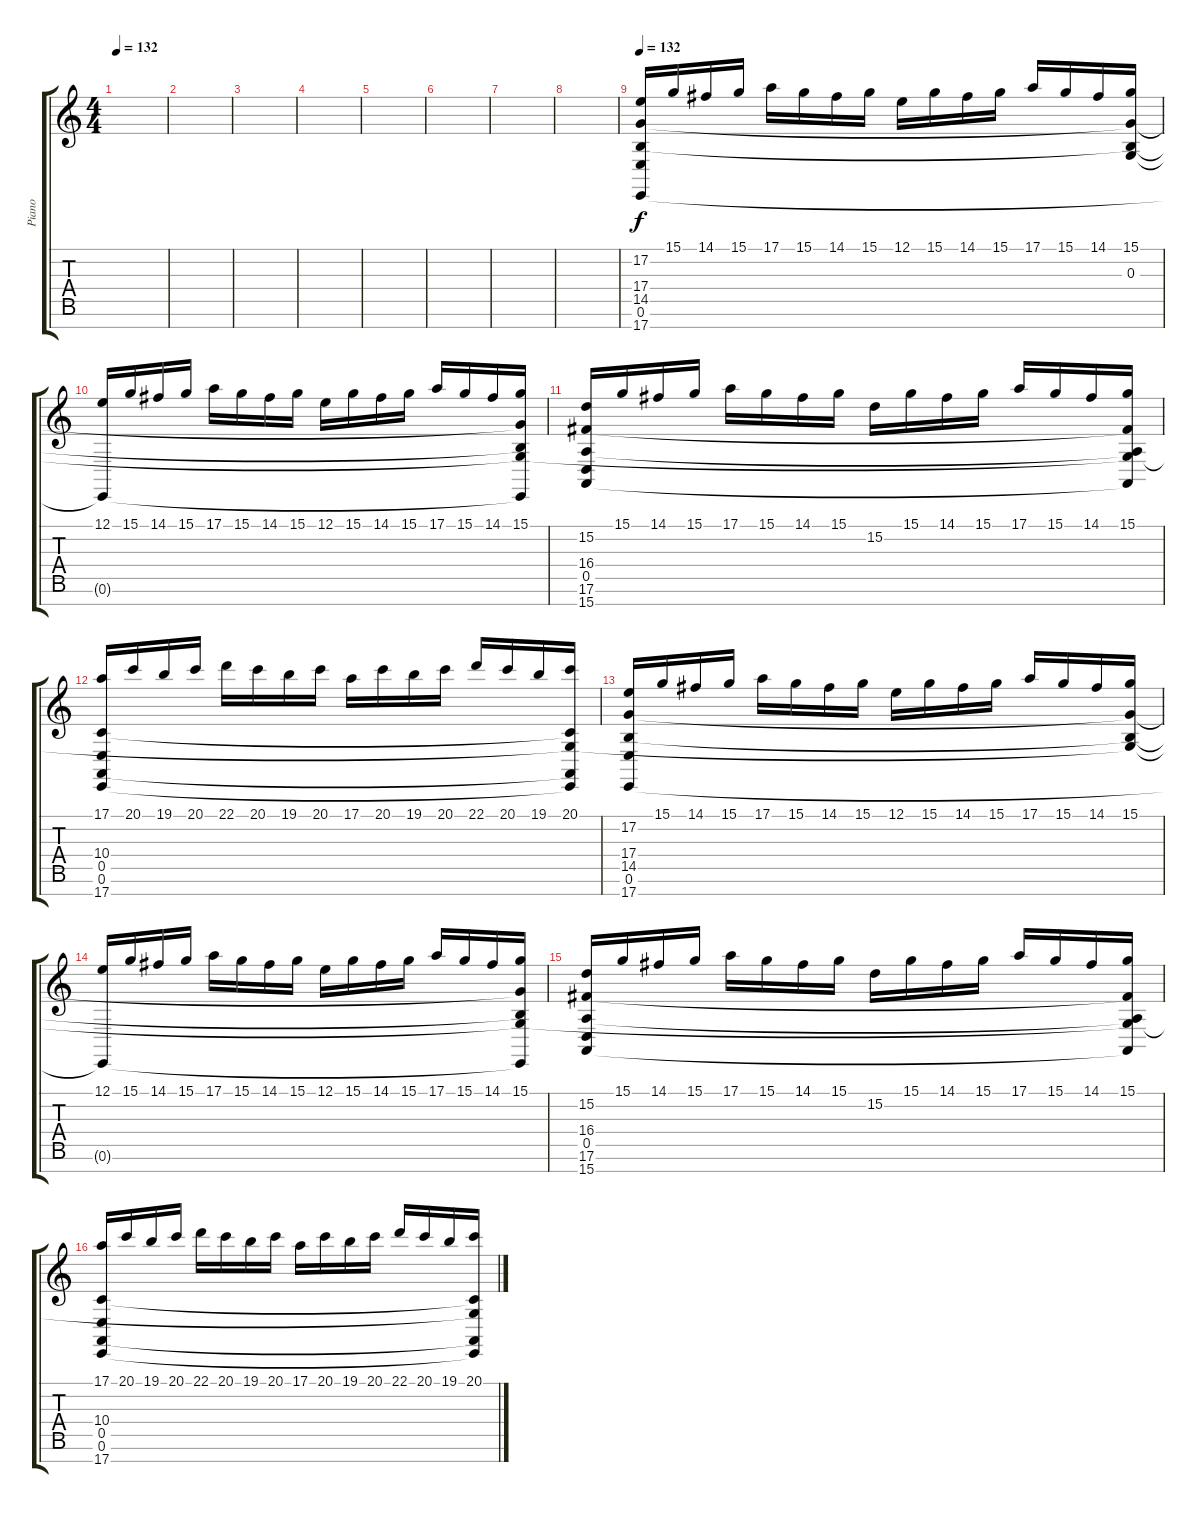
\track ("Piano" "Piano") {instrument acousticgrandpiano}
\staff {score tabs}
\tuning (E4 B3 G3 D3 A2 E2 B1) {hide}
\ts (4 4)
\tempo 132
\clef g2
\ks c
|
|
|
|
|
|
|
|
\tempo 132
(17.2 17.4 14.5 0.6 17.7).16 15.1.16 14.1.16 15.1.16 17.1.16 15.1.16 14.1.16 15.1.16 12.1.16 15.1.16 14.1.16 15.1.16 17.1.16 15.1.16 14.1.16 (15.1 0.3 17.4{t} 14.5{t}).16 |
(12.1 0.6{t}).16 15.1.16 14.1.16 15.1.16 17.1.16 15.1.16 14.1.16 15.1.16 12.1.16 15.1.16 14.1.16 15.1.16 17.1.16 15.1.16 14.1.16 (15.1 0.3{t} 17.4{t} 14.5{t} 0.6{t}).16 |
(15.2 16.4 0.5 17.6 15.7).16 15.1.16 14.1.16 15.1.16 17.1.16 15.1.16 14.1.16 15.1.16 15.2.16 15.1.16 14.1.16 15.1.16 17.1.16 15.1.16 14.1.16 (15.1 0.3{t} 16.4{t} 0.5{t} 17.6{t}).16 |
(17.1 10.4 0.5 0.6 17.7).16 20.1.16 19.1.16 20.1.16 22.1.16 20.1.16 19.1.16 20.1.16 17.1.16 20.1.16 19.1.16 20.1.16 22.1.16 20.1.16 19.1.16 (20.1 0.3{t} 10.4{t} 0.5{t} 0.6{t}).16 |
(17.2 17.4 14.5 0.6 17.7).16 15.1.16 14.1.16 15.1.16 17.1.16 15.1.16 14.1.16 15.1.16 12.1.16 15.1.16 14.1.16 15.1.16 17.1.16 15.1.16 14.1.16 (15.1 0.3{t} 17.4{t} 14.5{t}).16 |
(12.1 0.6{t}).16 15.1.16 14.1.16 15.1.16 17.1.16 15.1.16 14.1.16 15.1.16 12.1.16 15.1.16 14.1.16 15.1.16 17.1.16 15.1.16 14.1.16 (15.1 0.3{t} 17.4{t} 14.5{t} 0.6{t}).16 |
(15.2 16.4 0.5 17.6 15.7).16 15.1.16 14.1.16 15.1.16 17.1.16 15.1.16 14.1.16 15.1.16 15.2.16 15.1.16 14.1.16 15.1.16 17.1.16 15.1.16 14.1.16 (15.1 0.3{t} 16.4{t} 0.5{t} 17.6{t}).16 |
(17.1 10.4 0.5 0.6 17.7).16 20.1.16 19.1.16 20.1.16 22.1.16 20.1.16 19.1.16 20.1.16 17.1.16 20.1.16 19.1.16 20.1.16 22.1.16 20.1.16 19.1.16 (20.1 0.3{t} 10.4{t} 0.5{t} 0.6{t}).16
